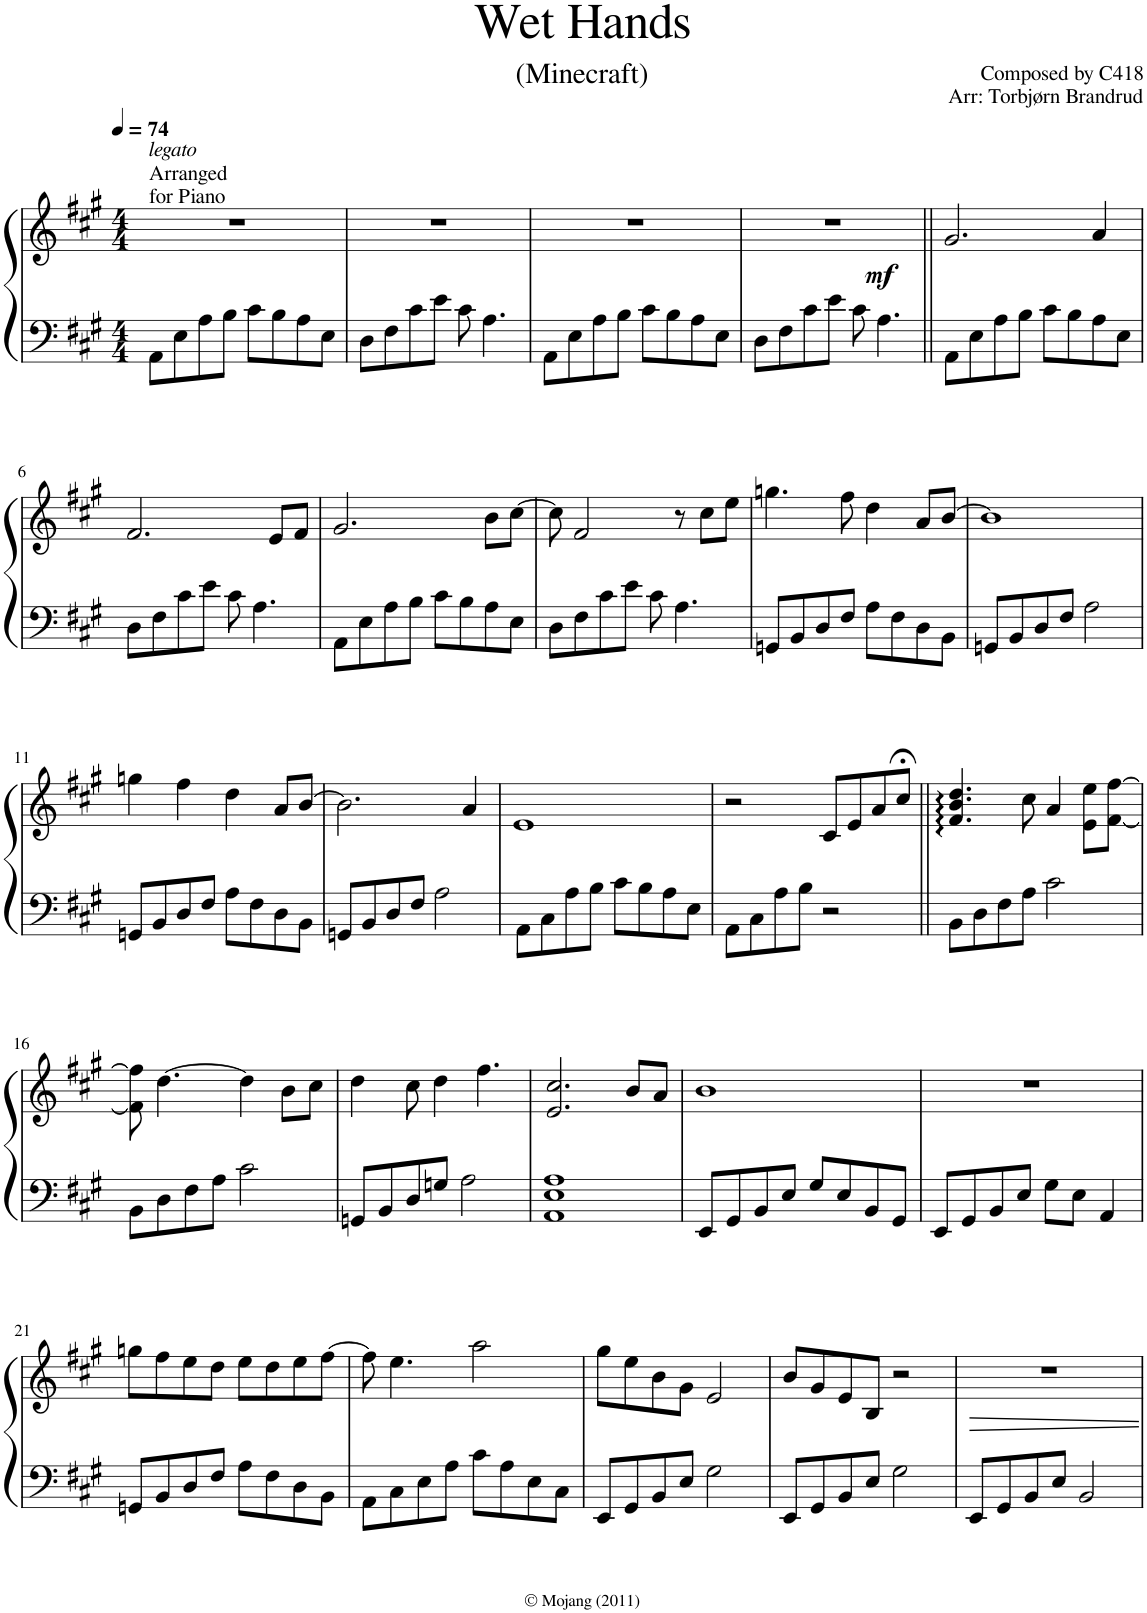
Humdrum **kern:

**kern	**kern	**dynam
*part1	*part1	*part1
*staff2	*staff1	*staff1/2
*I"Piano	*	*
*I'Pno.	*	*
*clefF4	*clefG2	*
*k[f#c#g#]	*k[f#c#g#]	*
*M4/4	*M4/4	*
*MM74	*MM74	*
=1	=1	=1
!	!LO:TX:a:t=Arranged	!
!	!LO:TX:a:t=for Piano	!
!	!LO:TX:a:i:t=legato	!
8AA\L	1r	.
8E\	.	.
8A\	.	.
8B\J	.	.
8c#\L	.	.
8B\	.	.
8A\	.	.
8E\J	.	.
=2	=2	=2
8D\L	1r	.
8F#\	.	.
8c#\	.	.
8e\J	.	.
8c#\	.	.
4.A\	.	.
=3	=3	=3
8AA\L	1r	.
8E\	.	.
8A\	.	.
8B\J	.	.
8c#\L	.	.
8B\	.	.
8A\	.	.
8E\J	.	.
=4	=4	=4
*	*^	*
8D\L	1r	2ryy	.
8F#\	.	.	.
8c#\	.	.	.
8e\J	.	.	.
8c#\	.	8ryy	.
!	!	!	!LO:DY:b
4.A\	.	4.ryy	mf
*	*v	*v	*
=5||	=5||	=5||
8AA\L	2.g#/	.
8E\	.	.
8A\	.	.
8B\J	.	.
8c#\L	.	.
8B\	.	.
8A\	4a/	.
8E\J	.	.
!!LO:LB:g=z
=6	=6	=6
8D\L	2.f#/	.
8F#\	.	.
8c#\	.	.
8e\J	.	.
8c#\	.	.
4.A\	.	.
.	8e/L	.
.	8f#/J	.
=7	=7	=7
8AA\L	2.g#/	.
8E\	.	.
8A\	.	.
8B\J	.	.
8c#\L	.	.
8B\	.	.
8A\	8b\L	.
8E\J	[8cc#\J	.
=8	=8	=8
8D\L	8cc#\]	.
8F#\	2f#/	.
8c#\	.	.
8e\J	.	.
8c#\	.	.
4.A\	8r	.
.	8cc#\L	.
.	8ee\J	.
=9	=9	=9
8GGn/L	4.ggn\	.
8BB/	.	.
8D/	.	.
8F#/J	8ff#\	.
8A\L	4dd\	.
8F#\	.	.
8D\	8a/L	.
8BB\J	[8b/J	.
=10	=10	=10
8GGn/L	1b]	.
8BB/	.	.
8D/	.	.
8F#/J	.	.
2A\	.	.
!!LO:LB:g=z
=11	=11	=11
8GGn/L	4ggn\	.
8BB/	.	.
8D/	4ff#\	.
8F#/J	.	.
8A\L	4dd\	.
8F#\	.	.
8D\	8a/L	.
8BB\J	[8b/J	.
=12	=12	=12
8GGn/L	2.b\]	.
8BB/	.	.
8D/	.	.
8F#/J	.	.
2A\	.	.
.	4a/	.
=13	=13	=13
8AA\L	1e	.
8C#\	.	.
8A\	.	.
8B\J	.	.
8c#\L	.	.
8B\	.	.
8A\	.	.
8E\J	.	.
=14	=14	=14
8AA\L	2r	.
8C#\	.	.
8A\	.	.
8B\J	.	.
2r	8c#/L	.
.	8e/	.
.	8a/	.
.	8cc#;</J	.
=15||	=15||	=15||
8BB\L	4.f#/: 4.b/: 4.dd/:	.
8D\	.	.
8F#\	.	.
8A\J	8cc#\	.
2c#\	4a/	.
.	8e\ 8ee\L	.
.	[8f#\ [8ff#\J	.
!!LO:LB:g=z
=16	=16	=16
8BB\L	8f#\] 8ff#\]	.
8D\	[4.dd\	.
8F#\	.	.
8A\J	.	.
2c#\	4dd\]	.
.	8b\L	.
.	8cc#\J	.
=17	=17	=17
8GGn/L	4dd\	.
8BB/	.	.
8D/	8cc#\	.
8Gn/J	4dd\	.
2A\	.	.
.	4.ff#\	.
=18	=18	=18
1AA 1E 1A	2.e/ 2.cc#/	.
.	8b/L	.
.	8a/J	.
=19	=19	=19
8EE/L	1b	.
8GG#/	.	.
8BB/	.	.
8E/J	.	.
8G#/L	.	.
8E/	.	.
8BB/	.	.
8GG#/J	.	.
=20	=20	=20
8EE/L	1r	.
8GG#/	.	.
8BB/	.	.
8E/J	.	.
8G#\L	.	.
8E\J	.	.
4AA/	.	.
!!LO:LB:g=z
=21	=21	=21
8GGn/L	8ggn\L	.
8BB/	8ff#\	.
8D/	8ee\	.
8F#/J	8dd\J	.
8A\L	8ee\L	.
8F#\	8dd\	.
8D\	8ee\	.
8BB\J	[8ff#\J	.
=22	=22	=22
8AA\L	8ff#\]	.
8C#\	4.ee\	.
8E\	.	.
8A\J	.	.
8c#\L	2aa\	.
8A\	.	.
8E\	.	.
8C#\J	.	.
=23	=23	=23
8EE/L	8gg#\L	.
8GG#/	8ee\	.
8BB/	8b\	.
8E/J	8g#\J	.
2G#\	2e/	.
=24	=24	=24
8EE/L	8b/L	.
8GG#/	8g#/	.
8BB/	8e/	.
8E/J	8B/J	.
2G#\	2r	.
=25	=25	=25
8EE/L	1r	.
8GG#/	.	.
8BB/	.	.
8E/J	.	.
2BB/	.	.
=	=	=
*-	*-	*-
